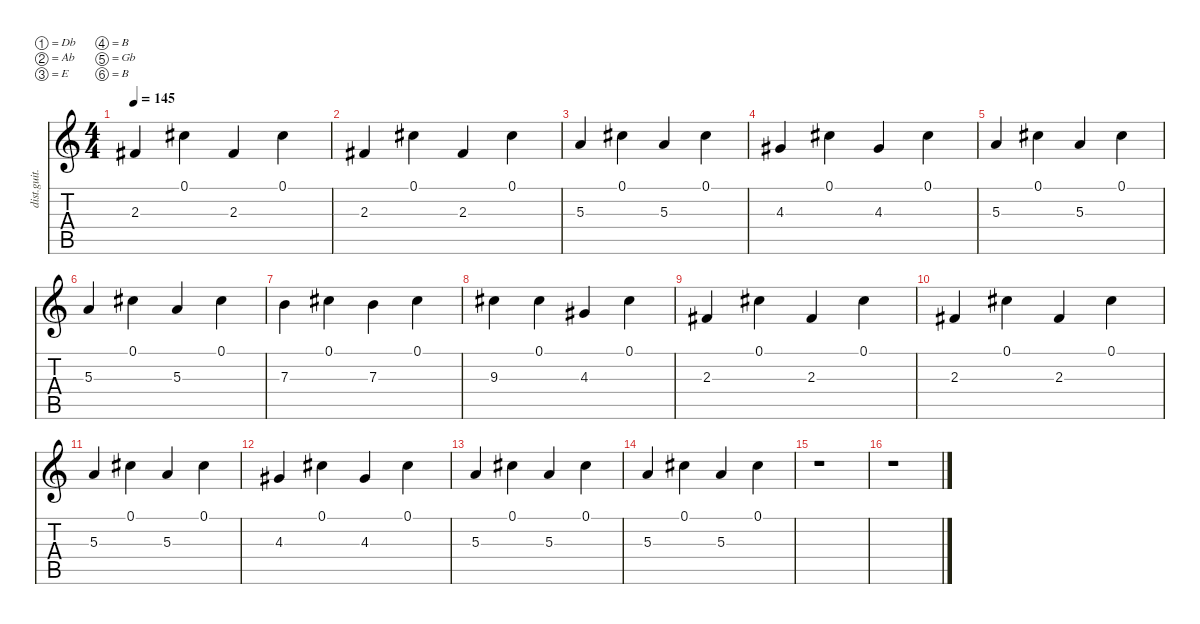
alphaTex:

\defaultSystemsLayout 4
\hideDynamics
\bracketExtendMode nobrackets
\otherSystemsTrackNameOrientation horizontal
\track ("Distortion Guitar" "dist.guit.") {instrument distortionguitar}
\staff {score tabs}
\tuning (Db4 Ab3 E3 B2 Gb2 B1)
\ts (4 4)
\tempo 145
\clef g2
\ks c
2.3{acc #}.4{dy mf instrument distortionguitar beam Up} 0.1{acc #}.4{beam Down} 2.3{acc #}.4{beam Up} 0.1{acc #}.4{beam Down} |
2.3{acc #}.4{beam Up} 0.1{acc #}.4{beam Down} 2.3{acc #}.4{beam Up} 0.1{acc #}.4{beam Down} |
5.3.4{beam Up} 0.1{acc #}.4{beam Down} 5.3.4{beam Up} 0.1{acc #}.4{beam Down} |
4.3{acc #}.4{beam Up} 0.1{acc #}.4{beam Down} 4.3{acc #}.4{beam Up} 0.1{acc #}.4{beam Down} |
5.3.4{beam Up} 0.1{acc #}.4{beam Down} 5.3.4{beam Up} 0.1{acc #}.4{beam Down} |
5.3.4{beam Up} 0.1{acc #}.4{beam Down} 5.3.4{beam Up} 0.1{acc #}.4{beam Down} |
7.3.4{beam Down} 0.1{acc #}.4{beam Down} 7.3.4{beam Down} 0.1{acc #}.4{beam Down} |
9.3{acc #}.4{beam Down} 0.1{acc #}.4{beam Down} 4.3{acc #}.4{beam Up} 0.1{acc #}.4{beam Down} |
2.3{acc #}.4{beam Up} 0.1{acc #}.4{beam Down} 2.3{acc #}.4{beam Up} 0.1{acc #}.4{beam Down} |
2.3{acc #}.4{beam Up} 0.1{acc #}.4{beam Down} 2.3{acc #}.4{beam Up} 0.1{acc #}.4{beam Down} |
5.3.4{beam Up} 0.1{acc #}.4{beam Down} 5.3.4{beam Up} 0.1{acc #}.4{beam Down} |
4.3{acc #}.4{beam Up} 0.1{acc #}.4{beam Down} 4.3{acc #}.4{beam Up} 0.1{acc #}.4{beam Down} |
5.3.4{beam Up} 0.1{acc #}.4{beam Down} 5.3.4{beam Up} 0.1{acc #}.4{beam Down} |
5.3.4{beam Up} 0.1{acc #}.4{beam Down} 5.3.4{beam Up} 0.1{acc #}.4{beam Down} |
r.1{beam Down} |
r.1{beam Down}
